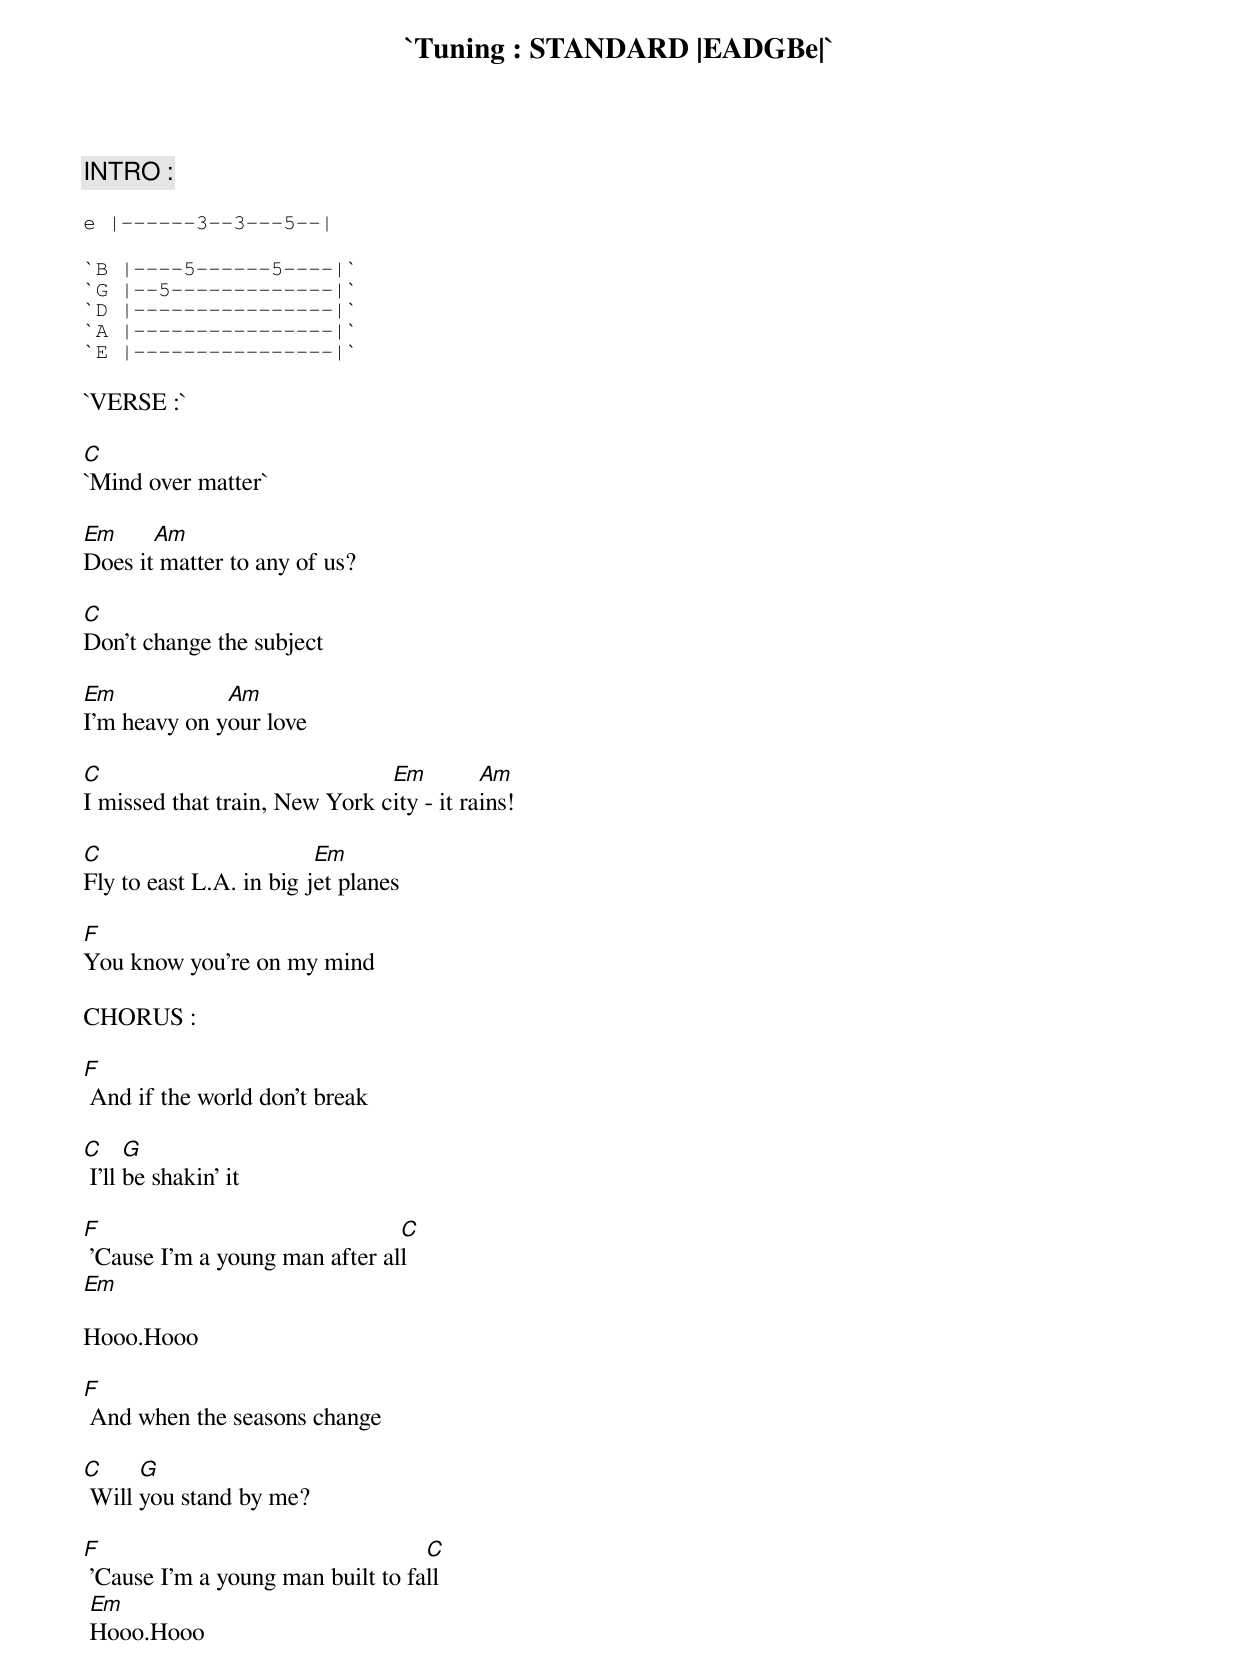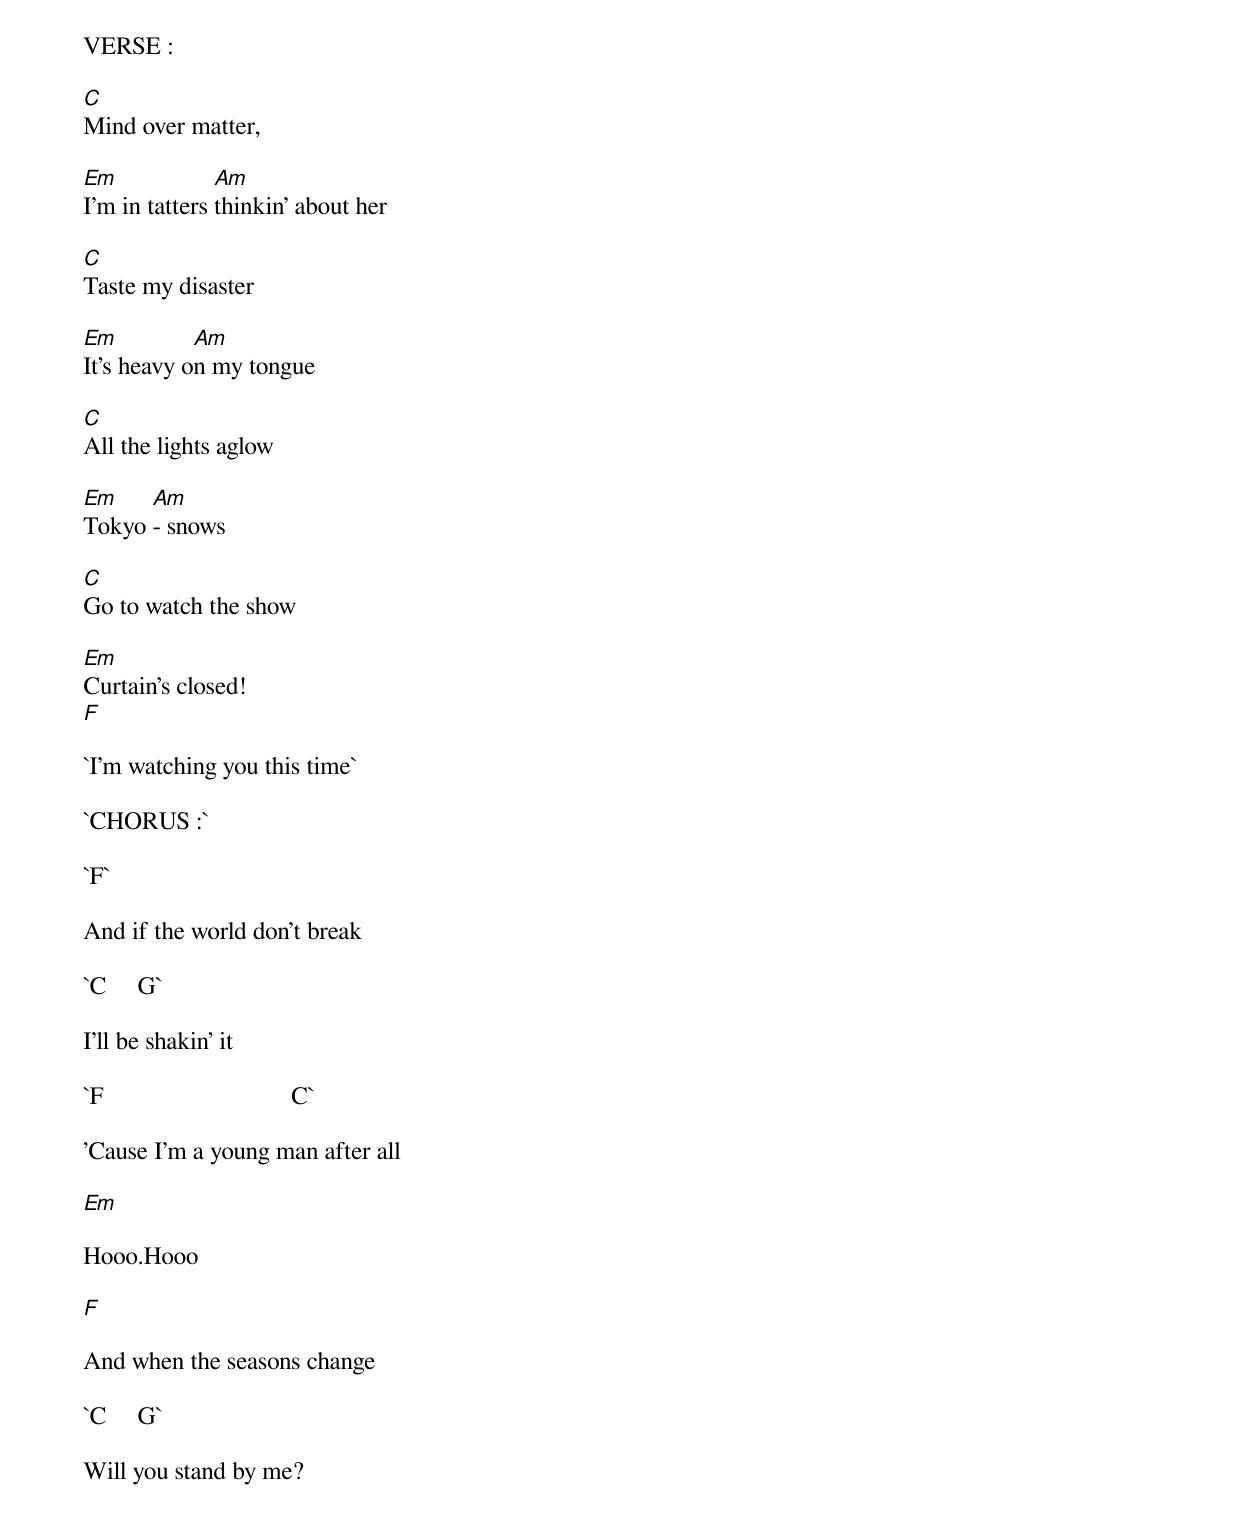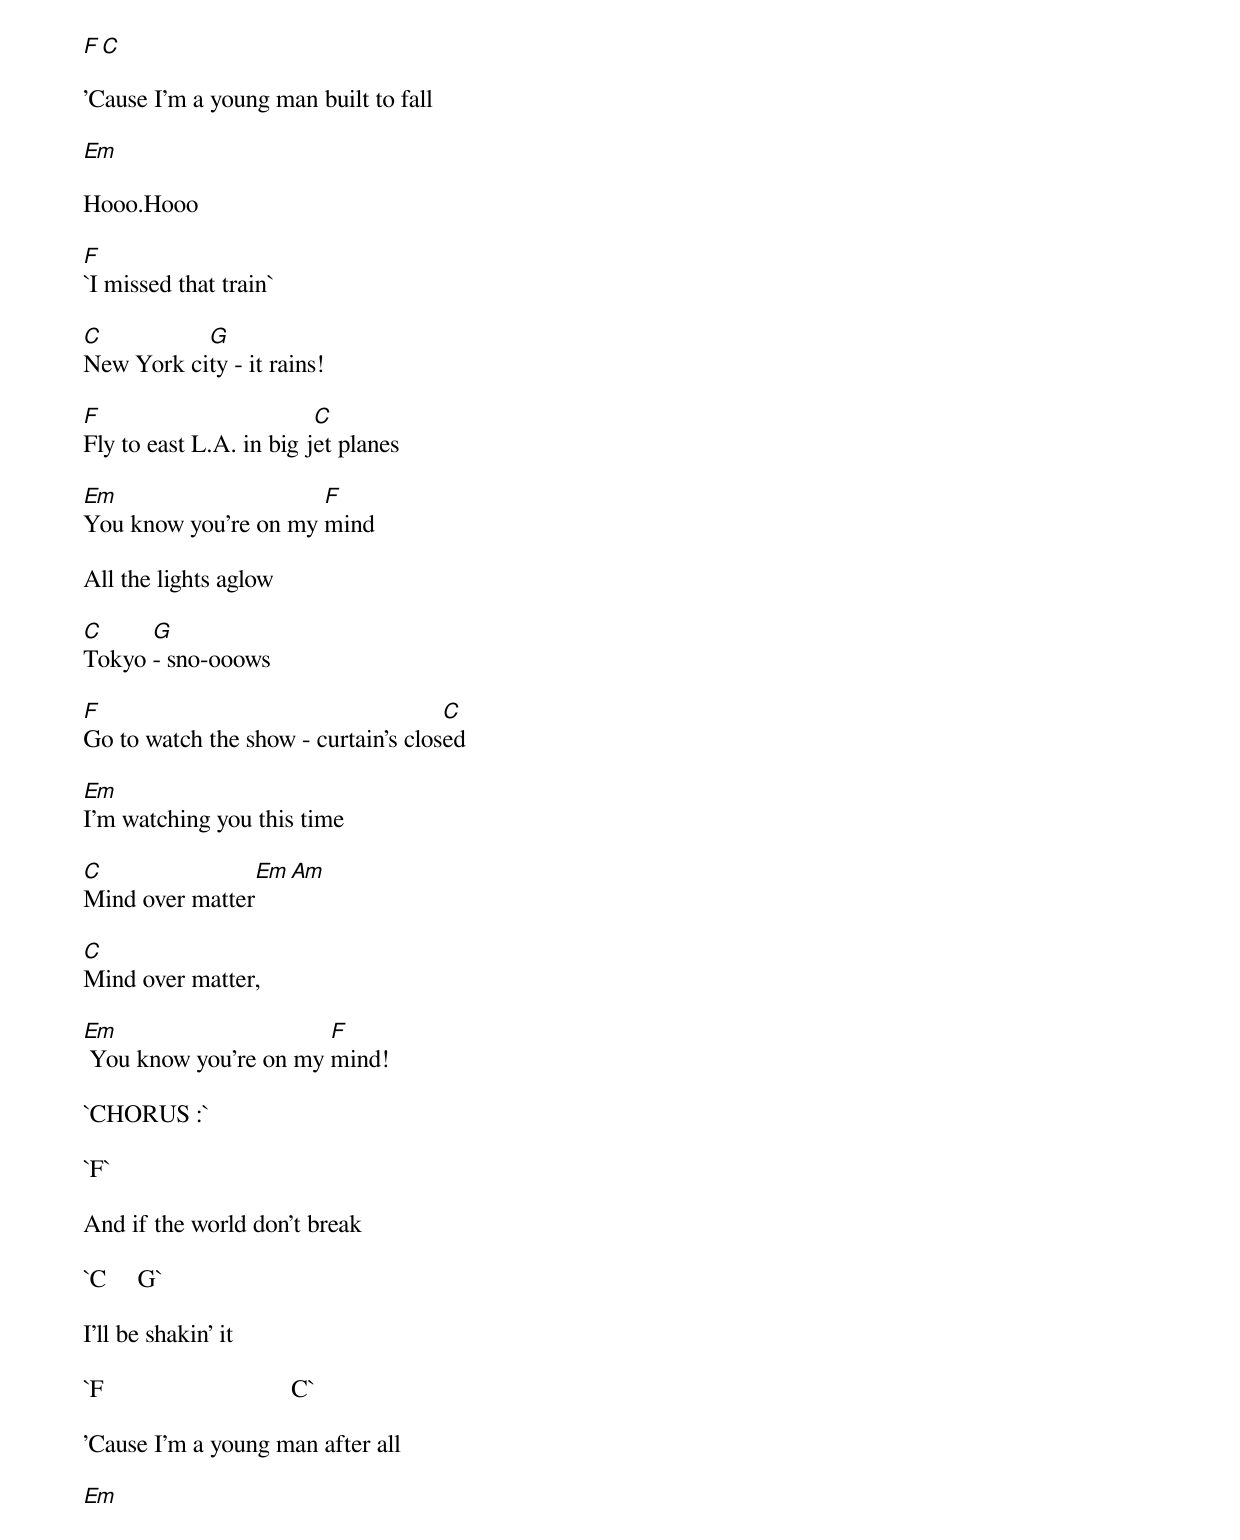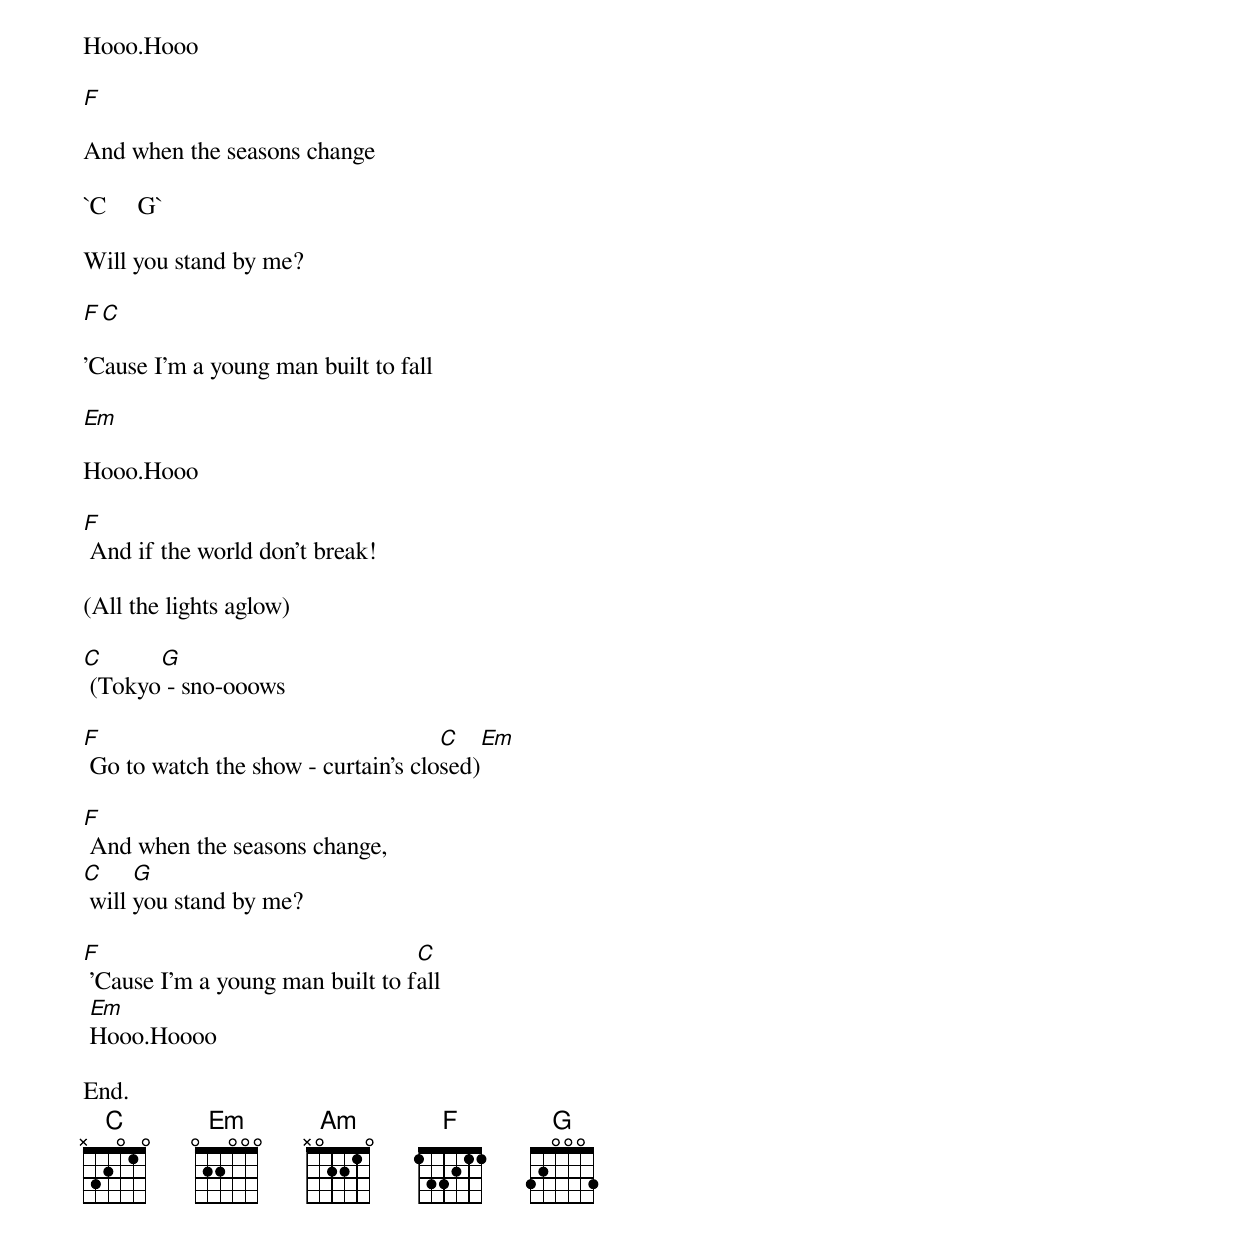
`Tuning : STANDARD |EADGBe|`

INTRO :

e |------3--3---5--|

`B |----5------5----|`
`G |--5-------------|`
`D |----------------|`
`A |----------------|`
`E |----------------|`

`VERSE :`

C
`Mind over matter`

Em     Am
Does it matter to any of us?

C
Don't change the subject

Em            Am
I'm heavy on your love

C                              Em         Am
I missed that train, New York city - it rains!

C                        Em
Fly to east L.A. in big jet planes

F
You know you're on my mind

CHORUS :

F
 And if the world don't break

C     G
 I'll be shakin' it

F                               C
 'Cause I'm a young man after all
 Em

Hooo.Hooo

F
 And when the seasons change

C     G
 Will you stand by me?

F                                  C
 'Cause I'm a young man built to fall
 Em
 Hooo.Hooo

VERSE :

C
Mind over matter,

Em             Am
I'm in tatters thinkin' about her

C
Taste my disaster

Em          Am
It's heavy on my tongue

C
All the lights aglow

Em    Am
Tokyo - snows

C
Go to watch the show

Em
Curtain's closed!
                      F

`I'm watching you this time`

`CHORUS :`

`F`

And if the world don't break

`C     G`

I'll be shakin' it

`F                              C`

'Cause I'm a young man after all

Em

Hooo.Hooo

F

And when the seasons change

`C     G`

Will you stand by me?

F                                 C

'Cause I'm a young man built to fall

Em

Hooo.Hooo

F
`I missed that train`

C          G
New York city - it rains!

F                        C
Fly to east L.A. in big jet planes

Em                    F
You know you're on my mind

All the lights aglow

C     G
Tokyo - sno-ooows

F                                    C
Go to watch the show - curtain's closed

Em
I'm watching you this time

C                Em   Am
Mind over matter

C
Mind over matter,

Em                     F
 You know you're on my mind!

`CHORUS :`

`F`

And if the world don't break

`C     G`

I'll be shakin' it

`F                              C`

'Cause I'm a young man after all

Em

Hooo.Hooo

F

And when the seasons change

`C     G`

Will you stand by me?

F                                 C

'Cause I'm a young man built to fall

Em

Hooo.Hooo

F
 And if the world don't break!

(All the lights aglow)

C      G
 (Tokyo - sno-ooows

F                                    C     Em
 Go to watch the show - curtain's closed)

F
 And when the seasons change,
C     G
 will you stand by me?

F                                 C
 'Cause I'm a young man built to fall
 Em
 Hooo.Hoooo

End.
